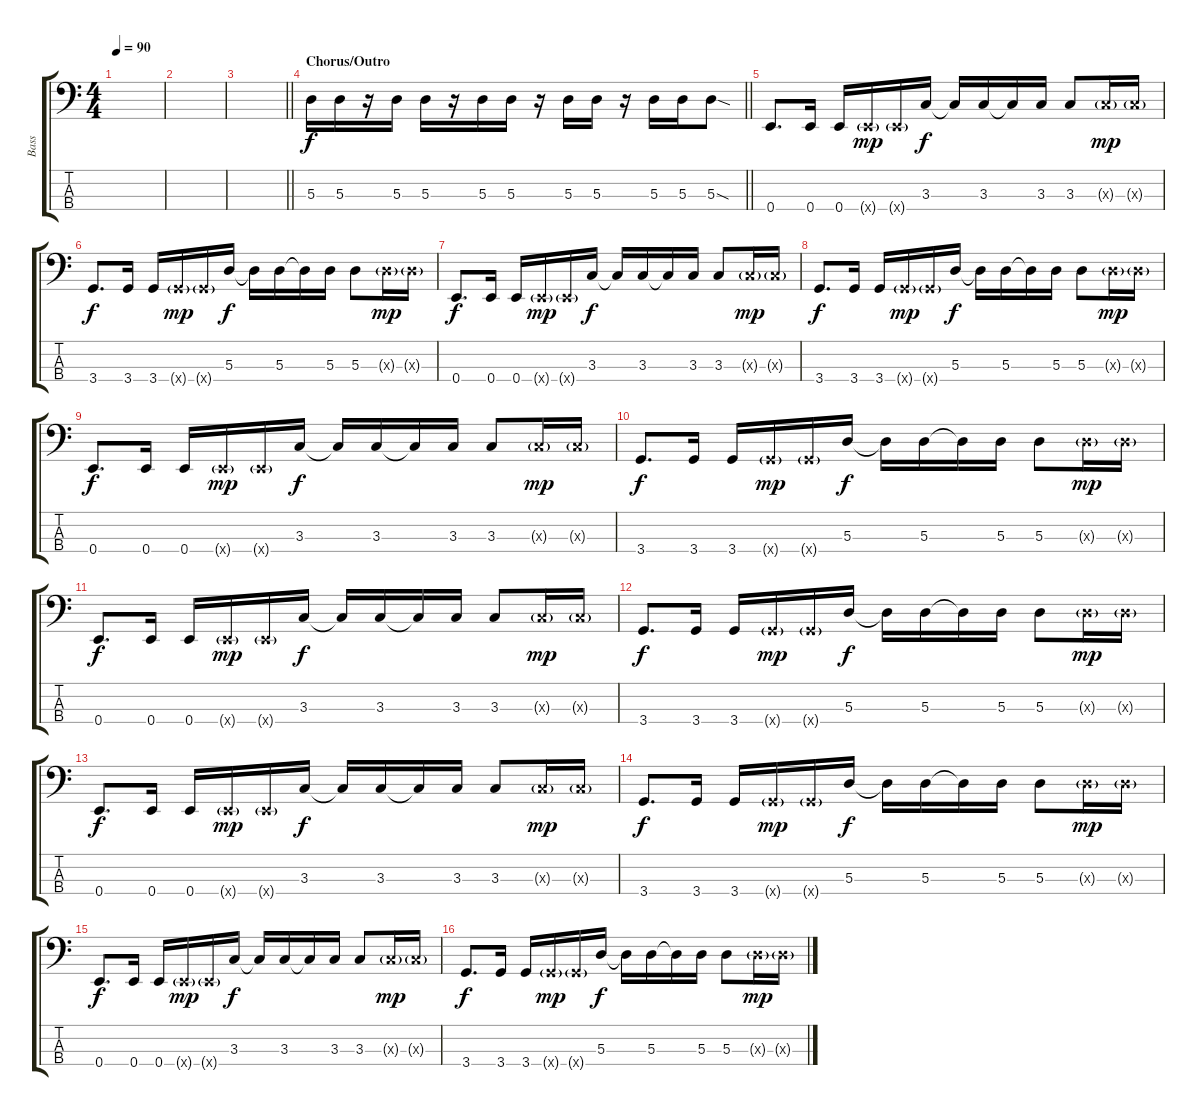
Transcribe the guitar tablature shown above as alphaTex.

\track ("Bass" "Bass") {instrument electricbassfinger}
\staff {score tabs}
\tuning (G2 D2 A1 E1) {hide}
\ts (4 4)
\tempo 90
\clef f4
\ks c
|
|
\barLineRight lightlight
|
\section ("" "Chorus/Outro")
\barLineRight lightlight
5.3.16{dy f} 5.3.16 r.16 5.3.16 5.3.16 r.16 5.3.16 5.3.16 r.16 5.3.16 5.3.16 r.16 5.3.16 5.3.16 5.3{sod}.8 |
0.4.8{d} 0.4.16 0.4.16 0.4{g x}.16{dy mp} 0.4{g x}.16 3.3.16{dy f} 3.3{t}.16 3.3.16 3.3{t}.16 3.3.16 3.3.8 3.3{g x}.16{dy mp} 3.3{g x}.16 |
3.4.8{d dy f} 3.4.16 3.4.16 3.4{g x}.16{dy mp} 3.4{g x}.16 5.3.16{dy f} 5.3{t}.16 5.3.16 5.3{t}.16 5.3.16 5.3.8 5.3{g x}.16{dy mp} 5.3{g x}.16 |
0.4.8{d dy f} 0.4.16 0.4.16 0.4{g x}.16{dy mp} 0.4{g x}.16 3.3.16{dy f} 3.3{t}.16 3.3.16 3.3{t}.16 3.3.16 3.3.8 3.3{g x}.16{dy mp} 3.3{g x}.16 |
3.4.8{d dy f} 3.4.16 3.4.16 3.4{g x}.16{dy mp} 3.4{g x}.16 5.3.16{dy f} 5.3{t}.16 5.3.16 5.3{t}.16 5.3.16 5.3.8 5.3{g x}.16{dy mp} 5.3{g x}.16 |
0.4.8{d dy f} 0.4.16 0.4.16 0.4{g x}.16{dy mp} 0.4{g x}.16 3.3.16{dy f} 3.3{t}.16 3.3.16 3.3{t}.16 3.3.16 3.3.8 3.3{g x}.16{dy mp} 3.3{g x}.16 |
3.4.8{d dy f} 3.4.16 3.4.16 3.4{g x}.16{dy mp} 3.4{g x}.16 5.3.16{dy f} 5.3{t}.16 5.3.16 5.3{t}.16 5.3.16 5.3.8 5.3{g x}.16{dy mp} 5.3{g x}.16 |
0.4.8{d dy f} 0.4.16 0.4.16 0.4{g x}.16{dy mp} 0.4{g x}.16 3.3.16{dy f} 3.3{t}.16 3.3.16 3.3{t}.16 3.3.16 3.3.8 3.3{g x}.16{dy mp} 3.3{g x}.16 |
3.4.8{d dy f} 3.4.16 3.4.16 3.4{g x}.16{dy mp} 3.4{g x}.16 5.3.16{dy f} 5.3{t}.16 5.3.16 5.3{t}.16 5.3.16 5.3.8 5.3{g x}.16{dy mp} 5.3{g x}.16 |
0.4.8{d dy f} 0.4.16 0.4.16 0.4{g x}.16{dy mp} 0.4{g x}.16 3.3.16{dy f} 3.3{t}.16 3.3.16 3.3{t}.16 3.3.16 3.3.8 3.3{g x}.16{dy mp} 3.3{g x}.16 |
3.4.8{d dy f} 3.4.16 3.4.16 3.4{g x}.16{dy mp} 3.4{g x}.16 5.3.16{dy f} 5.3{t}.16 5.3.16 5.3{t}.16 5.3.16 5.3.8 5.3{g x}.16{dy mp} 5.3{g x}.16 |
0.4.8{d dy f} 0.4.16 0.4.16 0.4{g x}.16{dy mp} 0.4{g x}.16 3.3.16{dy f} 3.3{t}.16 3.3.16 3.3{t}.16 3.3.16 3.3.8 3.3{g x}.16{dy mp} 3.3{g x}.16 |
3.4.8{d dy f} 3.4.16 3.4.16 3.4{g x}.16{dy mp} 3.4{g x}.16 5.3.16{dy f} 5.3{t}.16 5.3.16 5.3{t}.16 5.3.16 5.3.8 5.3{g x}.16{dy mp} 5.3{g x}.16
